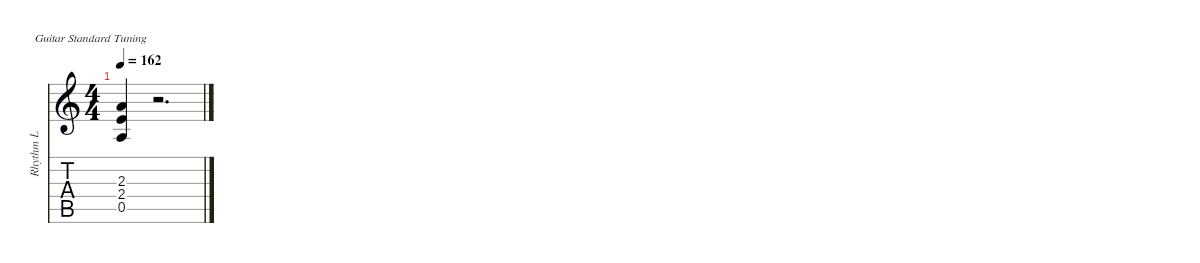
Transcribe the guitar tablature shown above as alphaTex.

\defaultSystemsLayout 4
\hideDynamics
\bracketExtendMode nobrackets
\track ("Rhythm Left - Dave Mustaine" "Rhythm L") {instrument distortionguitar}
\staff {score tabs}
\tuning (E4 B3 G3 D3 A2 E2)
\ts (4 4)
\tempo 162
\clef g2
\ks c
(2.3 2.4 0.5).4{dy mf beam Up} r.2{d beam Down}
